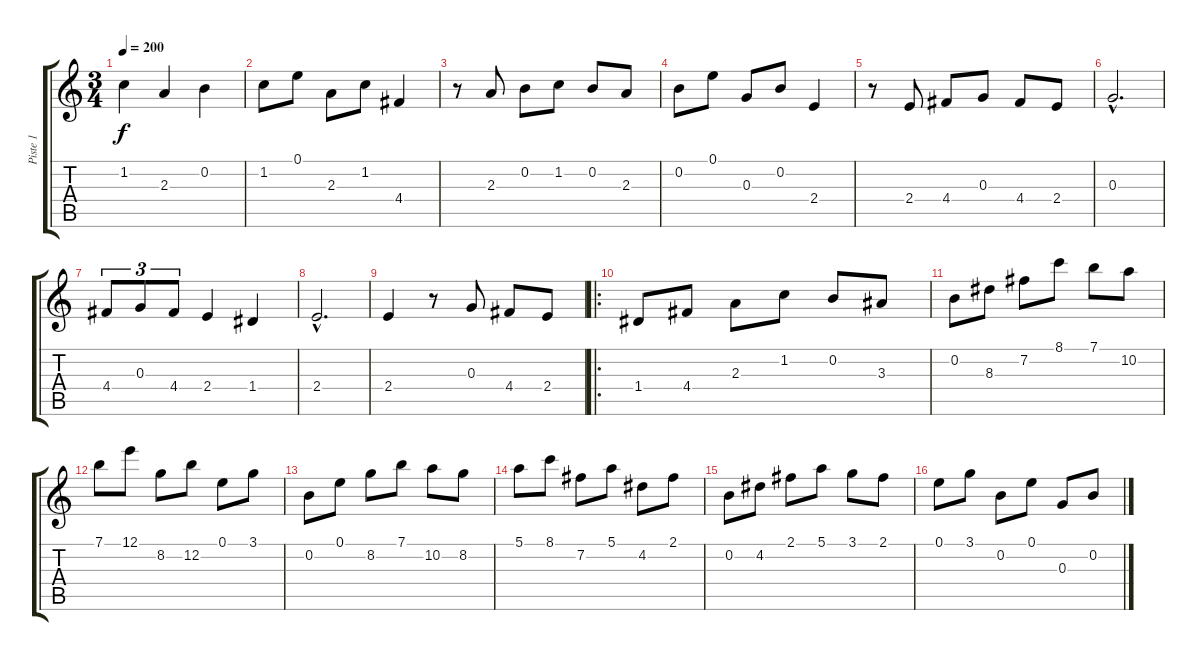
\track ("Piste 1" "Piste 1") {instrument acousticguitarnylon}
\staff {score tabs}
\tuning (E4 B3 G3 D3 A2 E2) {hide}
\ts (3 4)
\tempo 200
\clef g2
\ks c
1.2.4{dy f} 2.3.4 0.2.4 |
1.2.8 0.1.8 2.3.8 1.2.8 4.4.4 |
r.8 2.3.8 0.2.8 1.2.8 0.2.8 2.3.8 |
0.2.8 0.1.8 0.3.8 0.2.8 2.4.4 |
r.8 2.4.8 4.4.8 0.3.8 4.4.8 2.4.8 |
0.3{hac}.2{d} |
4.4.8{tu (3 2)} 0.3.8{tu (3 2)} 4.4.8{tu (3 2)} 2.4.4 1.4.4 |
2.4{hac}.2{d} |
2.4.4 r.8 0.3.8 4.4.8 2.4.8 |
\ro
1.4.8 4.4.8 2.3.8 1.2.8 0.2.8 3.3.8 |
0.2.8 8.3.8 7.2.8 8.1.8 7.1.8 10.2.8 |
7.1.8 12.1.8 8.2.8 12.2.8 0.1.8 3.1.8 |
0.2.8 0.1.8 8.2.8 7.1.8 10.2.8 8.2.8 |
5.1.8 8.1.8 7.2.8 5.1.8 4.2.8 2.1.8 |
0.2.8 4.2.8 2.1.8 5.1.8 3.1.8 2.1.8 |
0.1.8 3.1.8 0.2.8 0.1.8 0.3.8 0.2.8
